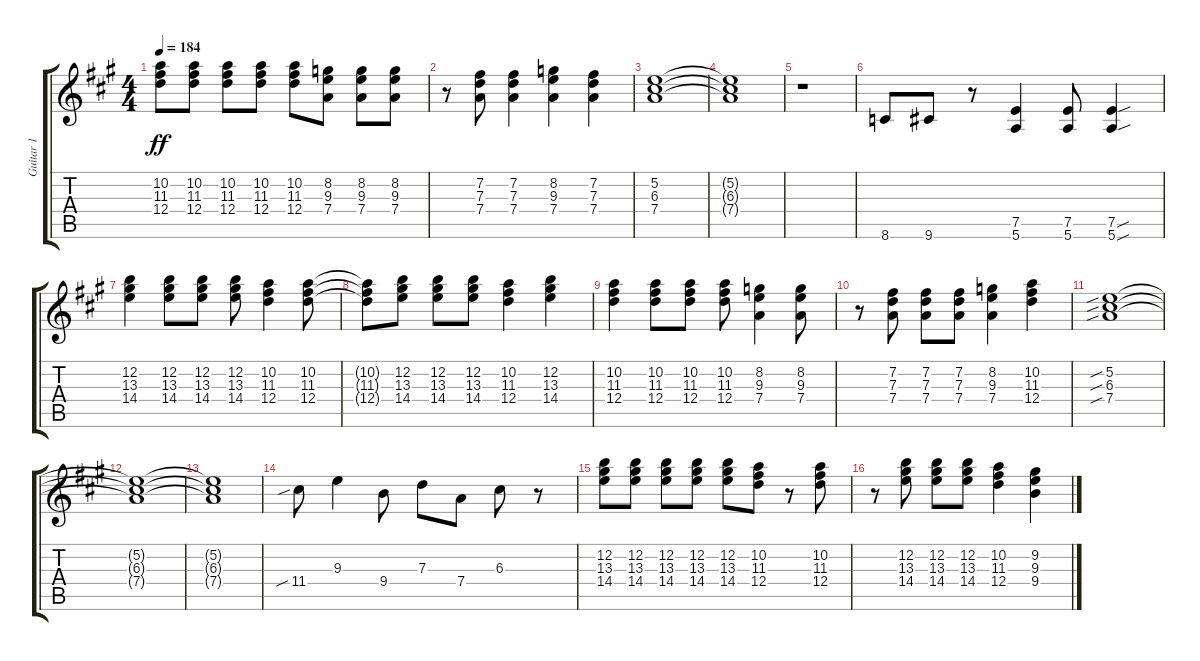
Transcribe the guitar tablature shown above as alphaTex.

\track ("Guitar 1" "Guitar 1") {instrument distortionguitar}
\staff {score tabs}
\tuning (E4 B3 G3 D3 A2 E2) {hide}
\ts (4 4)
\tempo 184
\clef g2
\ks a
(10.2 11.3 12.4).8{dy ff} (10.2 11.3 12.4).8 (10.2 11.3 12.4).8 (10.2 11.3 12.4).8 (10.2 11.3 12.4).8 (8.2 9.3 7.4).8 (8.2 9.3 7.4).8 (8.2 9.3 7.4).8 |
r.8 (7.2 7.3 7.4).8 (7.2 7.3 7.4).4 (8.2 9.3 7.4).4 (7.2 7.3 7.4).4 |
(5.2 6.3 7.4).1 |
(5.2{t} 6.3{t} 7.4{t}).1 |
r.1 |
8.6.8 9.6.8 r.8 (7.5 5.6).4 (7.5 5.6).8 (7.5{sou} 5.6{sou}).4 |
(12.2 13.3 14.4).4 (12.2 13.3 14.4).8 (12.2 13.3 14.4).8 (12.2 13.3 14.4).8 (10.2 11.3 12.4).4 (10.2 11.3 12.4).8 |
(10.2{t} 11.3{t} 12.4{t}).8 (12.2 13.3 14.4).8 (12.2 13.3 14.4).8 (12.2 13.3 14.4).8 (10.2 11.3 12.4).4 (12.2 13.3 14.4).4 |
(10.2 11.3 12.4).4 (10.2 11.3 12.4).8 (10.2 11.3 12.4).8 (10.2 11.3 12.4).8 (8.2 9.3 7.4).4 (8.2 9.3 7.4).8 |
r.8 (7.2 7.3 7.4).8 (7.2 7.3 7.4).8 (7.2 7.3 7.4).8 (8.2 9.3 7.4).4 (10.2 11.3 12.4).4 |
(5.2{sib} 6.3{sib} 7.4{sib}).1 |
(5.2{t} 6.3{t} 7.4{t}).1 |
(5.2{t} 6.3{t} 7.4{t}).1 |
11.4{sib}.8 9.3.4 9.4.8 7.3.8 7.4.8 6.3.8 r.8 |
(12.2 13.3 14.4).8 (12.2 13.3 14.4).8 (12.2 13.3 14.4).8 (12.2 13.3 14.4).8 (12.2 13.3 14.4).8 (10.2 11.3 12.4).8 r.8 (10.2 11.3 12.4).8 |
r.8 (12.2 13.3 14.4).8 (12.2 13.3 14.4).8 (12.2 13.3 14.4).8 (10.2 11.3 12.4).4 (9.2 9.3 9.4).4
